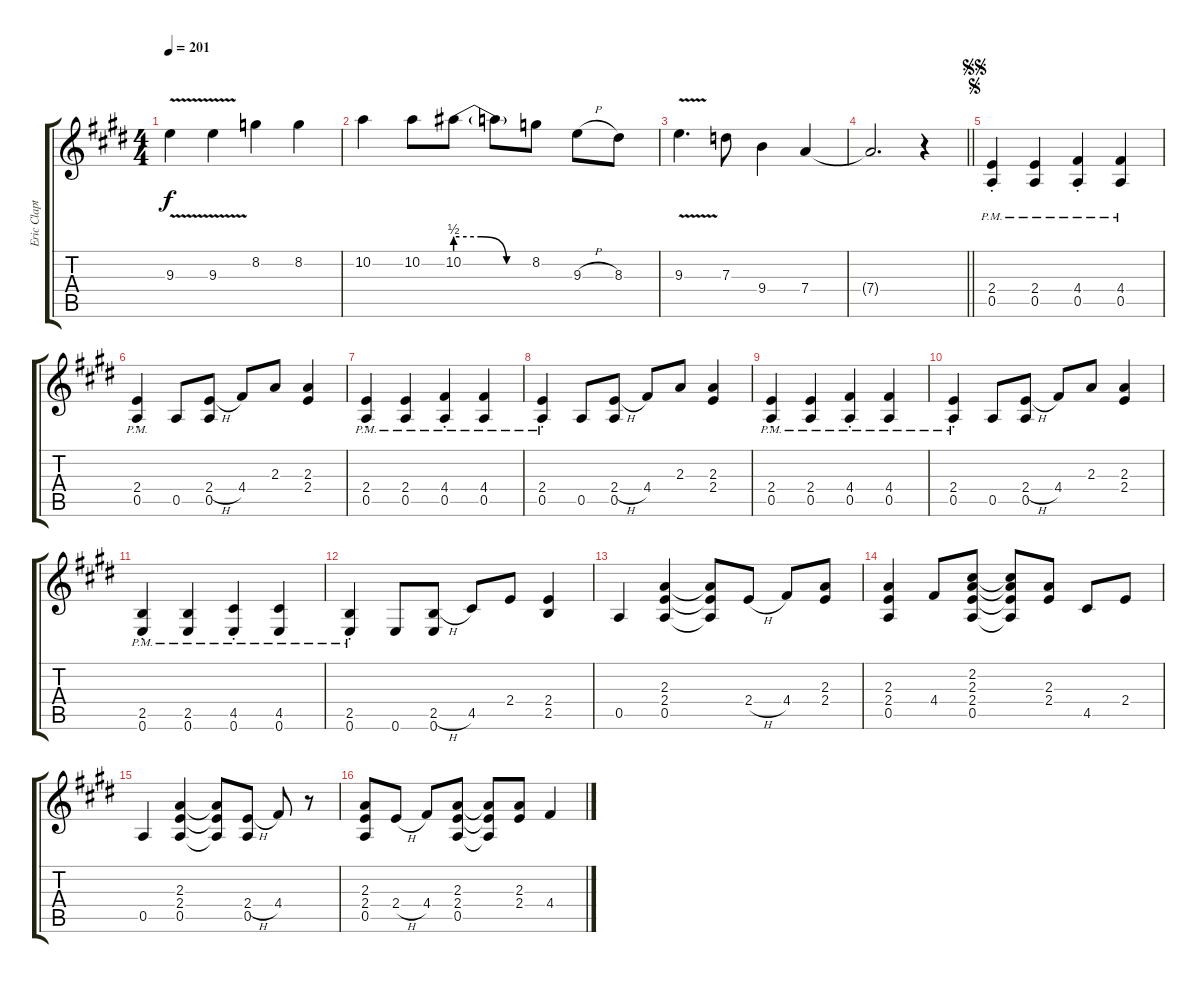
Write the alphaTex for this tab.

\track ("Eric Clapton - Electric Guitar" "Eric Clapt") {instrument overdrivenguitar}
\staff {score tabs}
\tuning (E4 B3 G3 D3 A2 E2) {hide}
\ts (4 4)
\tempo 201
\clef g2
\ks e
9.3{v}.4{dy f instrument overdrivenguitar} 9.3{v}.4 8.2.4 8.2.4 |
\ks c#minor
10.2.4 10.2.8 10.2{be (custom 0 2 20 2 40 0 60 0)}.8 10.2{t}.8 8.2.8 9.3{h}.8 8.3.8 |
9.3{v}.4{d} 7.3.8 9.4.4 7.4.4 |
\barLineRight lightlight
7.4{t}.2{d} r.4 |
\jump segno
\jump segnosegno
\ks e
(2.4{pm st} 0.5{pm st}).4 (2.4{pm} 0.5{pm}).4 (4.4{pm st} 0.5{pm st}).4 (4.4{pm} 0.5{pm}).4 |
\ks c#minor
(2.4{pm st} 0.5{pm st}).4 0.5.8 (2.4{h} 0.5).8 4.4.8 2.3.8 (2.3 2.4).4 |
(2.4{pm st} 0.5{pm st}).4 (2.4{pm} 0.5{pm}).4 (4.4{pm st} 0.5{pm st}).4 (4.4{pm} 0.5{pm}).4 |
(2.4{pm st} 0.5{pm st}).4 0.5.8 (2.4{h} 0.5).8 4.4.8 2.3.8 (2.3 2.4).4 |
\ks e
(2.4{pm st} 0.5{pm st}).4 (2.4{pm} 0.5{pm}).4 (4.4{pm st} 0.5{pm st}).4 (4.4{pm} 0.5{pm}).4 |
\ks c#minor
(2.4{pm st} 0.5{pm st}).4 0.5.8 (2.4{h} 0.5).8 4.4.8 2.3.8 (2.3 2.4).4 |
(2.5{pm st} 0.6{pm st}).4 (2.5{pm} 0.6{pm}).4 (4.5{pm st} 0.6{pm st}).4 (4.5{pm} 0.6{pm}).4 |
(2.5{pm st} 0.6{pm st}).4 0.6.8 (2.5{h} 0.6).8 4.5.8 2.4.8 (2.4 2.5).4 |
\ks e
0.5.4 (2.3 2.4 0.5).4 (2.3{t} 2.4{t} 0.5{t}).8 2.4{h}.8 4.4.8 (2.3 2.4).8 |
\ks c#minor
(2.3 2.4 0.5).4 4.4.8 (2.2 2.3 2.4 0.5).8 (2.2{t} 2.3{t} 2.4{t} 0.5{t}).8 (2.3 2.4).8 4.5.8 2.4.8 |
0.5.4 (2.3 2.4 0.5).4 (2.3{t} 2.4{t} 0.5{t}).8 (2.4{h} 0.5).8 4.4.8 r.8 |
(2.3 2.4 0.5).8 2.4{h}.8 4.4.8 (2.3 2.4 0.5).8 (2.3{t} 2.4{t} 0.5{t}).8 (2.3 2.4).8 4.4.4
